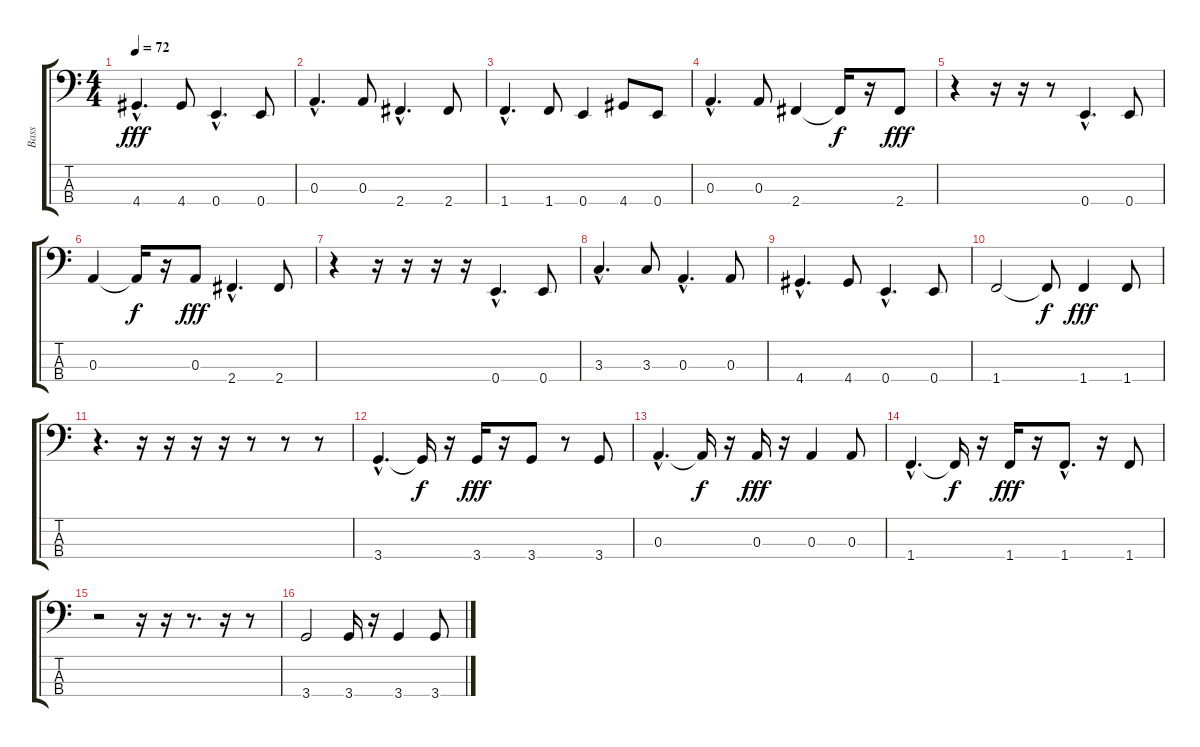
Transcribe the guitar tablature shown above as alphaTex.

\track ("Bass" "Bass") {instrument fretlessbass}
\staff {score tabs}
\tuning (G2 D2 A1 E1) {hide}
\ts (4 4)
\tempo 72
\clef f4
\ks c
4.4{hac}.4{d dy fff} 4.4.8 0.4{hac}.4{d} 0.4.8 |
0.3{hac}.4{d} 0.3.8 2.4{hac}.4{d} 2.4.8 |
1.4{hac}.4{d} 1.4.8 0.4.4 4.4.8 0.4.8 |
0.3{hac}.4{d} 0.3.8 2.4.4 2.4{t}.16{dy f} r.16 2.4.8{dy fff} |
r.4 r.16 r.16 r.8 0.4{hac}.4{d} 0.4.8 |
0.3.4 0.3{t}.16{dy f} r.16 0.3.8{dy fff} 2.4{hac}.4{d} 2.4.8 |
r.4 r.16 r.16 r.16 r.16 0.4{hac}.4{d} 0.4.8 |
3.3{hac}.4{d} 3.3.8 0.3{hac}.4{d} 0.3.8 |
4.4{hac}.4{d} 4.4.8 0.4{hac}.4{d} 0.4.8 |
1.4.2 1.4{t}.8{dy f} 1.4.4{dy fff} 1.4.8 |
r.4{d} r.16 r.16 r.16 r.16 r.8 r.8 r.8 |
3.4{hac}.4{d} 3.4{t}.16{dy f} r.16 3.4.16{dy fff} r.16 3.4.8 r.8 3.4.8 |
0.3{hac}.4{d} 0.3{t}.16{dy f} r.16 0.3.16{dy fff} r.16 0.3.4 0.3.8 |
1.4{hac}.4{d} 1.4{t}.16{dy f} r.16 1.4.16{dy fff} r.16 1.4{hac}.8{d} r.16 1.4.8 |
r.2 r.16 r.16 r.8{d} r.16 r.8 |
3.4.2 3.4.16 r.16 3.4.4 3.4.8
